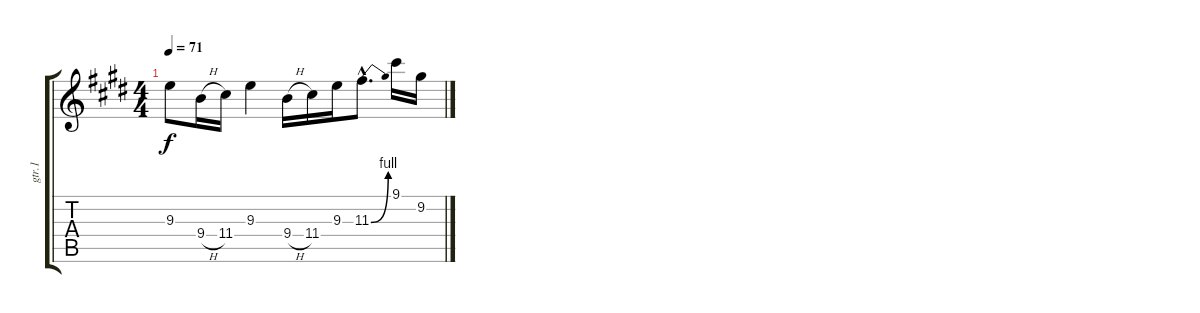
\track ("gtr.1" "gtr.1") {instrument electricguitarclean}
\staff {score tabs}
\tuning (E4 B3 G3 D3 A2 E2) {hide}
\ts (4 4)
\tempo 71
\clef g2
\ks e
9.3.8{dy f} 9.4{h}.16 11.4.16 9.3.4 9.4{h}.16 11.4.16 9.3.16 11.3{be (bend 0 0 60 4) hac}.8{d} 9.1.16 9.2.16
